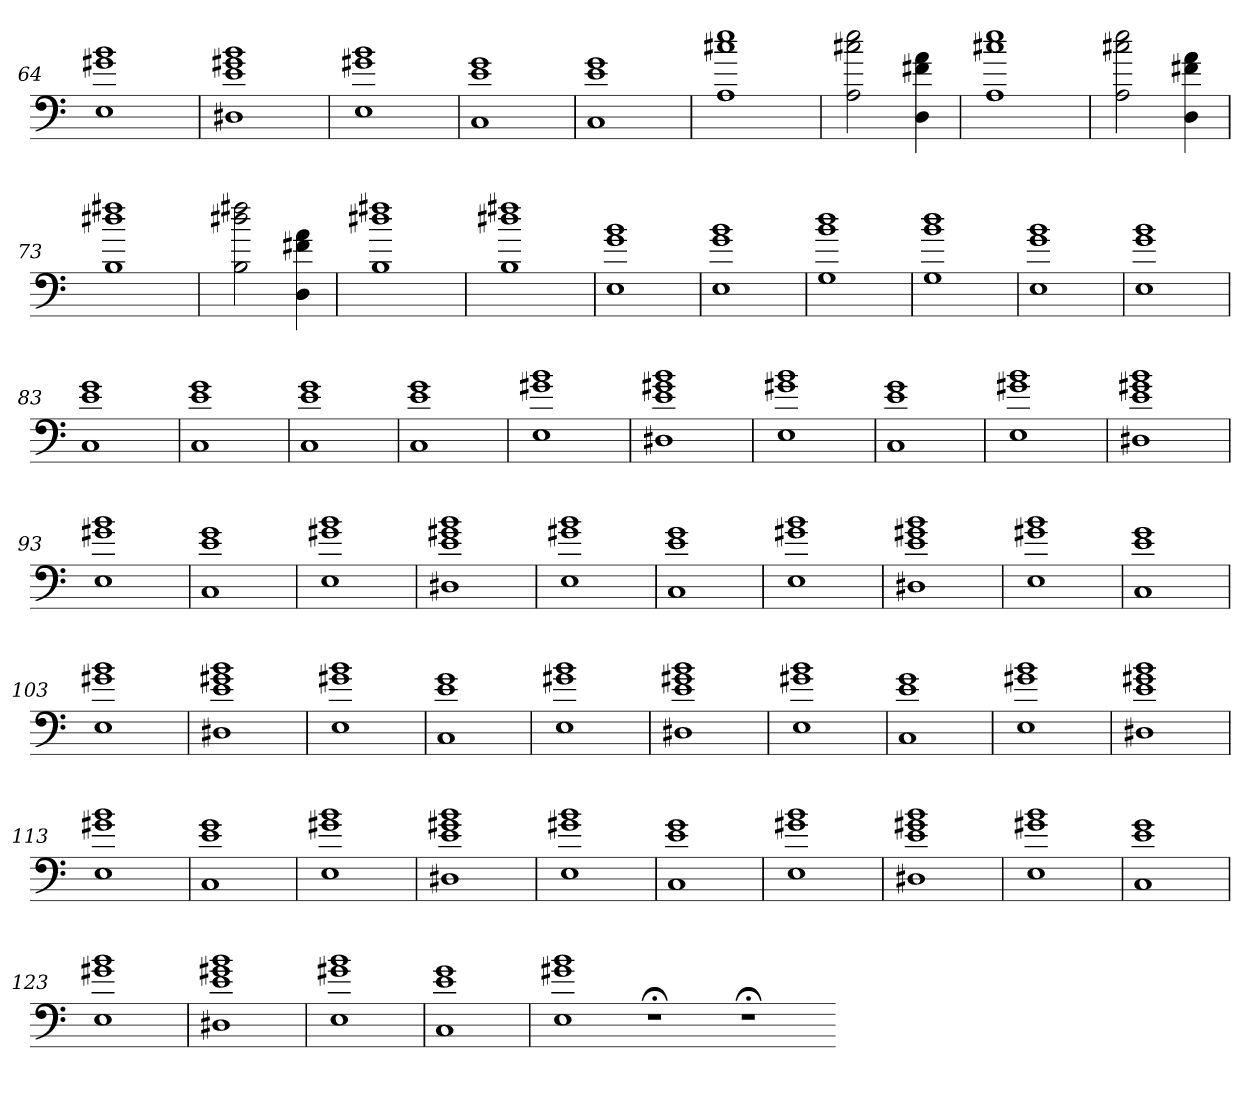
**kern
*part1
*staff1
=64
1E 1g#X 1b
=65
1D#X 1e 1g#X 1b
=66
1E 1g#X 1b
=67
1C 1e 1g
=68
1C 1e 1g
=69
1A 1cc#X 1ee
=70
2A 2cc#X 2ee
4D 4f#X 4a
=71
1A 1cc#X 1ee
=72
2A 2cc#X 2ee
4D 4f#X 4a
=73
1B 1dd#X 1ff#X
=74
2B 2dd#X 2ff#X
4D 4f#X 4a
=75
1B 1dd#X 1ff#X
=76
1B 1dd#X 1ff#X
=77
1E 1g 1b
=78
1E 1g 1b
=79
1G 1b 1dd
=80
1G 1b 1dd
=81
1E 1g 1b
=82
1E 1g 1b
=83
1C 1e 1g
=84
1C 1e 1g
=85
1C 1e 1g
=86
1C 1e 1g
=87
1E 1g#X 1b
=88
1D#X 1e 1g#X 1b
=89
1E 1g#X 1b
=90
1C 1e 1g
=91
1E 1g#X 1b
=92
1D#X 1e 1g#X 1b
=93
1E 1g#X 1b
=94
1C 1e 1g
=95
1E 1g#X 1b
=96
1D#X 1e 1g#X 1b
=97
1E 1g#X 1b
=98
1C 1e 1g
=99
1E 1g#X 1b
=100
1D#X 1e 1g#X 1b
=101
1E 1g#X 1b
=102
1C 1e 1g
=103
1E 1g#X 1b
=104
1D#X 1e 1g#X 1b
=105
1E 1g#X 1b
=106
1C 1e 1g
=107
1E 1g#X 1b
=108
1D#X 1e 1g#X 1b
=109
1E 1g#X 1b
=110
1C 1e 1g
=111
1E 1g#X 1b
=112
1D#X 1e 1g#X 1b
=113
1E 1g#X 1b
=114
1C 1e 1g
=115
1E 1g#X 1b
=116
1D#X 1e 1g#X 1b
=117
1E 1g#X 1b
=118
1C 1e 1g
=119
1E 1g#X 1b
=120
1D#X 1e 1g#X 1b
=121
1E 1g#X 1b
=122
1C 1e 1g
=123
1E 1g#X 1b
=124
1D#X 1e 1g#X 1b
=125
1E 1g#X 1b
=126
1C 1e 1g
=127
1E 1g#X 1b
1r;<
1r;<
=-
*-
